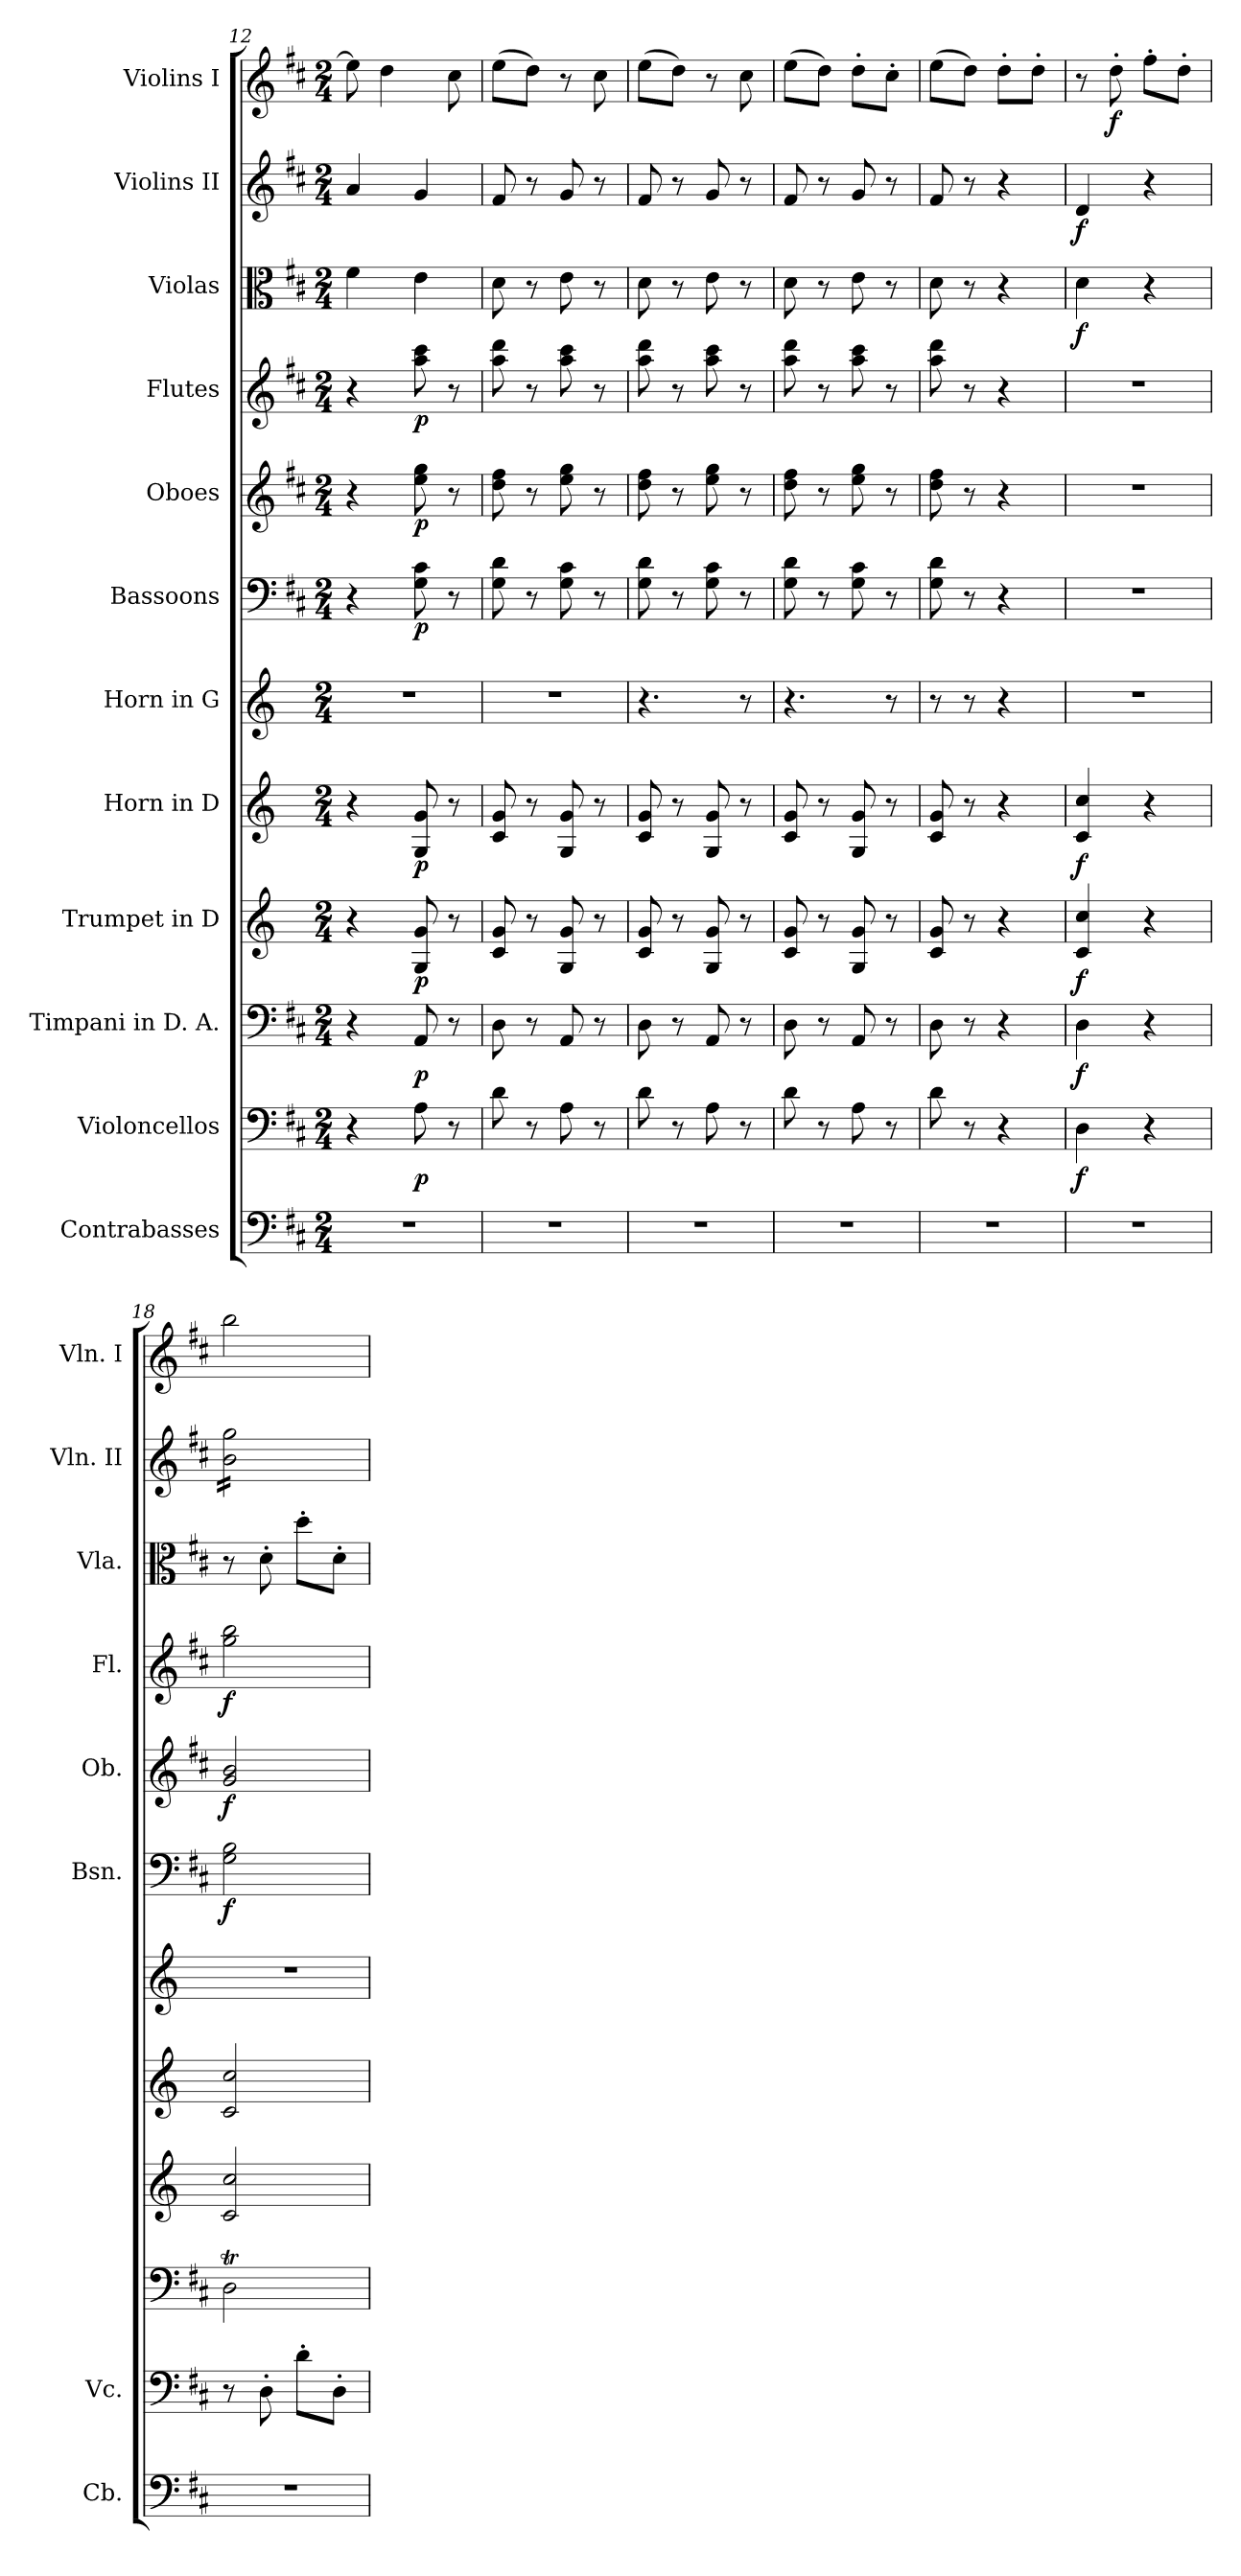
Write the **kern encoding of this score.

**kern	**kern	**dynam	**kern	**dynam	**kern	**dynam	**kern	**dynam	**kern	**kern	**dynam	**kern	**dynam	**kern	**dynam	**kern	**dynam	**kern	**dynam	**kern	**dynam
*part12	*part11	*part11	*part10	*part10	*part9	*part9	*part8	*part8	*part7	*part6	*part6	*part5	*part5	*part4	*part4	*part3	*part3	*part2	*part2	*part1	*part1
*staff12	*staff11	*staff11	*staff10	*staff10	*staff9	*staff9	*staff8	*staff8	*staff7	*staff6	*staff6	*staff5	*staff5	*staff4	*staff4	*staff3	*staff3	*staff2	*staff2	*staff1	*staff1
*I"Contrabasses	*I"Violoncellos	*	*I"Timpani in D. A.	*	*I"Trumpet in D	*	*I"Horn in D	*	*I"Horn in G	*I"Bassoons	*	*I"Oboes	*	*I"Flutes	*	*I"Violas	*	*I"Violins II	*	*I"Violins I	*
*I'Cb.	*I'Vc.	*	*	*	*	*	*	*	*	*I'Bsn.	*	*I'Ob.	*	*I'Fl.	*	*I'Vla.	*	*I'Vln. II	*	*I'Vln. I	*
*clefF4	*clefF4	*	*clefF4	*	*clefG2	*	*clefG2	*	*clefG2	*clefF4	*	*clefG2	*	*clefG2	*	*clefC3	*	*clefG2	*	*clefG2	*
*ITrd7c12	*	*	*	*	*ITrd-1c-2	*	*ITrd6c10	*	*ITrd3c5	*	*	*	*	*	*	*	*	*	*	*	*
*k[f#c#]	*k[f#c#]	*	*k[f#c#]	*	*k[f#c#]	*	*k[f#c#]	*	*k[f#]	*k[f#c#]	*	*k[f#c#]	*	*k[f#c#]	*	*k[f#c#]	*	*k[f#c#]	*	*k[f#c#]	*
*M2/4	*M2/4	*	*M2/4	*	*M2/4	*	*M2/4	*	*M2/4	*M2/4	*	*M2/4	*	*M2/4	*	*M2/4	*	*M2/4	*	*M2/4	*
=12	=12	=12	=12	=12	=12	=12	=12	=12	=12	=12	=12	=12	=12	=12	=12	=12	=12	=12	=12	=12	=12
2r	4r	.	4r	.	4r	.	4r	.	2r	4r	.	4r	.	4r	.	4f#\	.	4a/	.	8ee\]	.
.	.	.	.	.	.	.	.	.	.	.	.	.	.	.	.	.	.	.	.	4dd\	.
!	!	!LO:DY:b	!	!LO:DY:b	!	!LO:DY:b	!	!LO:DY:b	!	!	!LO:DY:b	!	!LO:DY:b	!	!LO:DY:b	!	!	!	!	!	!
.	8A\	p	8AA/	p	8A/ 8a/	p	8AA/ 8A/	p	.	8G\ 8c#\	p	8ee\ 8gg\	p	8aa\ 8ccc#\	p	4e\	.	4g/	.	.	.
.	8r	.	8r	.	8r	.	8r	.	.	8r	.	8r	.	8r	.	.	.	.	.	8cc#\	.
=13	=13	=13	=13	=13	=13	=13	=13	=13	=13	=13	=13	=13	=13	=13	=13	=13	=13	=13	=13	=13	=13
2r	8d\	.	8D\	.	8d/ 8a/	.	8D/ 8A/	.	2r	8G\ 8d\	.	8dd\ 8ff#\	.	8aa\ 8ddd\	.	8d\	.	8f#/	.	(>8ee\L	.
.	8r	.	8r	.	8r	.	8r	.	.	8r	.	8r	.	8r	.	8r	.	8r	.	8dd\J)	.
.	8A\	.	8AA/	.	8A/ 8a/	.	8AA/ 8A/	.	.	8G\ 8c#\	.	8ee\ 8gg\	.	8aa\ 8ccc#\	.	8e\	.	8g/	.	8r	.
.	8r	.	8r	.	8r	.	8r	.	.	8r	.	8r	.	8r	.	8r	.	8r	.	8cc#\	.
=14	=14	=14	=14	=14	=14	=14	=14	=14	=14	=14	=14	=14	=14	=14	=14	=14	=14	=14	=14	=14	=14
2r	8d\	.	8D\	.	8d/ 8a/	.	8D/ 8A/	.	4.r	8G\ 8d\	.	8dd\ 8ff#\	.	8aa\ 8ddd\	.	8d\	.	8f#/	.	(>8ee\L	.
.	8r	.	8r	.	8r	.	8r	.	.	8r	.	8r	.	8r	.	8r	.	8r	.	8dd\J)	.
.	8A\	.	8AA/	.	8A/ 8a/	.	8AA/ 8A/	.	.	8G\ 8c#\	.	8ee\ 8gg\	.	8aa\ 8ccc#\	.	8e\	.	8g/	.	8r	.
.	8r	.	8r	.	8r	.	8r	.	8r	8r	.	8r	.	8r	.	8r	.	8r	.	8cc#\	.
=15	=15	=15	=15	=15	=15	=15	=15	=15	=15	=15	=15	=15	=15	=15	=15	=15	=15	=15	=15	=15	=15
2r	8d\	.	8D\	.	8d/ 8a/	.	8D/ 8A/	.	4.r	8G\ 8d\	.	8dd\ 8ff#\	.	8aa\ 8ddd\	.	8d\	.	8f#/	.	(>8ee\L	.
.	8r	.	8r	.	8r	.	8r	.	.	8r	.	8r	.	8r	.	8r	.	8r	.	8dd\J)	.
.	8A\	.	8AA/	.	8A/ 8a/	.	8AA/ 8A/	.	.	8G\ 8c#\	.	8ee\ 8gg\	.	8aa\ 8ccc#\	.	8e\	.	8g/	.	8dd'\L	.
.	8r	.	8r	.	8r	.	8r	.	8r	8r	.	8r	.	8r	.	8r	.	8r	.	8cc#'\J	.
!!LO:PB:g=z
=16	=16	=16	=16	=16	=16	=16	=16	=16	=16	=16	=16	=16	=16	=16	=16	=16	=16	=16	=16	=16	=16
2r	8d\	.	8D\	.	8d/ 8a/	.	8D/ 8A/	.	8r	8G\ 8d\	.	8dd\ 8ff#\	.	8aa\ 8ddd\	.	8d\	.	8f#/	.	(>8ee\L	.
.	8r	.	8r	.	8r	.	8r	.	8r	8r	.	8r	.	8r	.	8r	.	8r	.	8dd\J)	.
.	4r	.	4r	.	4r	.	4r	.	4r	4r	.	4r	.	4r	.	4r	.	4r	.	8dd'\L	.
.	.	.	.	.	.	.	.	.	.	.	.	.	.	.	.	.	.	.	.	8dd'\J	.
=17	=17	=17	=17	=17	=17	=17	=17	=17	=17	=17	=17	=17	=17	=17	=17	=17	=17	=17	=17	=17	=17
!	!	!LO:DY:b	!	!LO:DY:b	!	!LO:DY:b	!	!LO:DY:b	!	!	!	!	!	!	!	!	!LO:DY:b	!	!LO:DY:b	!	!
2r	4D\	f	4D\	f	4d/ 4dd/	f	4D/ 4d/	f	2r	2r	.	2r	.	2r	.	4d\	f	4d/	f	8r	.
!	!	!	!	!	!	!	!	!	!	!	!	!	!	!	!	!	!	!	!	!	!LO:DY:b
.	.	.	.	.	.	.	.	.	.	.	.	.	.	.	.	.	.	.	.	8dd'\	f
.	4r	.	4r	.	4r	.	4r	.	.	.	.	.	.	.	.	4r	.	4r	.	8ff#'\L	.
.	.	.	.	.	.	.	.	.	.	.	.	.	.	.	.	.	.	.	.	8dd'\J	.
=18	=18	=18	=18	=18	=18	=18	=18	=18	=18	=18	=18	=18	=18	=18	=18	=18	=18	=18	=18	=18	=18
!	!	!	!	!	!	!	!	!	!	!	!LO:DY:b	!	!LO:DY:b	!	!LO:DY:b	!	!	!	!	!	!
*	*	*	*	*	*	*	*	*	*	*	*	*	*	*	*	*	*	*tremolo	*	*	*
2r	8r	.	2DT\	.	2d/ 2dd/	.	2D/ 2d/	.	2r	2G\ 2B\	f	2g/ 2b/	f	2gg\ 2bb\	f	8r	.	16b\ 16gg\LL	.	2bb\	.
.	.	.	.	.	.	.	.	.	.	.	.	.	.	.	.	.	.	16b\ 16gg\	.	.	.
.	8D'\	.	.	.	.	.	.	.	.	.	.	.	.	.	.	8d'\	.	16b\ 16gg\	.	.	.
.	.	.	.	.	.	.	.	.	.	.	.	.	.	.	.	.	.	16b\ 16gg\	.	.	.
.	8d'\L	.	.	.	.	.	.	.	.	.	.	.	.	.	.	8dd'\L	.	16b\ 16gg\	.	.	.
.	.	.	.	.	.	.	.	.	.	.	.	.	.	.	.	.	.	16b\ 16gg\	.	.	.
.	8D'\J	.	.	.	.	.	.	.	.	.	.	.	.	.	.	8d'\J	.	16b\ 16gg\	.	.	.
.	.	.	.	.	.	.	.	.	.	.	.	.	.	.	.	.	.	16b\ 16gg\JJ	.	.	.
*	*	*	*	*	*	*	*	*	*	*	*	*	*	*	*	*	*	*Xtremolo	*	*	*
=	=	=	=	=	=	=	=	=	=	=	=	=	=	=	=	=	=	=	=	=	=
*-	*-	*-	*-	*-	*-	*-	*-	*-	*-	*-	*-	*-	*-	*-	*-	*-	*-	*-	*-	*-	*-
